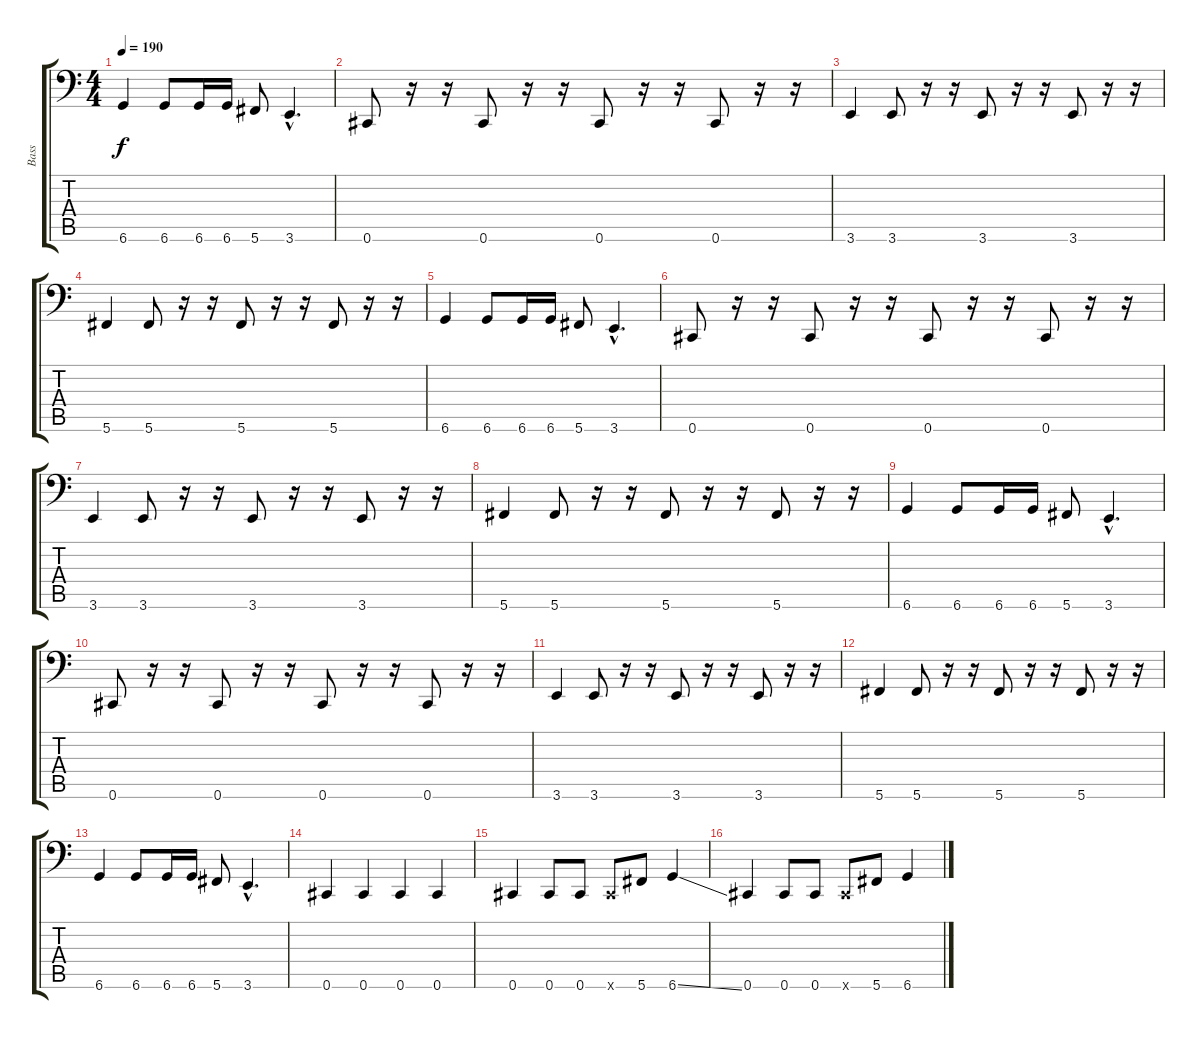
\track ("Bass" "Bass") {instrument electricbassfinger}
\staff {score tabs}
\tuning (Eb3 Bb2 Gb2 Db2 Ab1 Db1) {hide}
\ts (4 4)
\tempo 190
\clef f4
\ks c
6.6.4{dy f} 6.6.8 6.6.16 6.6.16 5.6.8 3.6{hac}.4{d} |
0.6.8 r.16 r.16 0.6.8 r.16 r.16 0.6.8 r.16 r.16 0.6.8 r.16 r.16 |
3.6.4 3.6.8 r.16 r.16 3.6.8 r.16 r.16 3.6.8 r.16 r.16 |
5.6.4 5.6.8 r.16 r.16 5.6.8 r.16 r.16 5.6.8 r.16 r.16 |
6.6.4 6.6.8 6.6.16 6.6.16 5.6.8 3.6{hac}.4{d} |
0.6.8 r.16 r.16 0.6.8 r.16 r.16 0.6.8 r.16 r.16 0.6.8 r.16 r.16 |
3.6.4 3.6.8 r.16 r.16 3.6.8 r.16 r.16 3.6.8 r.16 r.16 |
5.6.4 5.6.8 r.16 r.16 5.6.8 r.16 r.16 5.6.8 r.16 r.16 |
6.6.4 6.6.8 6.6.16 6.6.16 5.6.8 3.6{hac}.4{d} |
0.6.8 r.16 r.16 0.6.8 r.16 r.16 0.6.8 r.16 r.16 0.6.8 r.16 r.16 |
3.6.4 3.6.8 r.16 r.16 3.6.8 r.16 r.16 3.6.8 r.16 r.16 |
5.6.4 5.6.8 r.16 r.16 5.6.8 r.16 r.16 5.6.8 r.16 r.16 |
6.6.4 6.6.8 6.6.16 6.6.16 5.6.8 3.6{hac}.4{d} |
0.6.4 0.6.4 0.6.4 0.6.4 |
0.6.4 0.6.8 0.6.8 0.6{x}.8 5.6.8 6.6{ss}.4 |
0.6.4 0.6.8 0.6.8 0.6{x}.8 5.6.8 6.6{ss}.4
